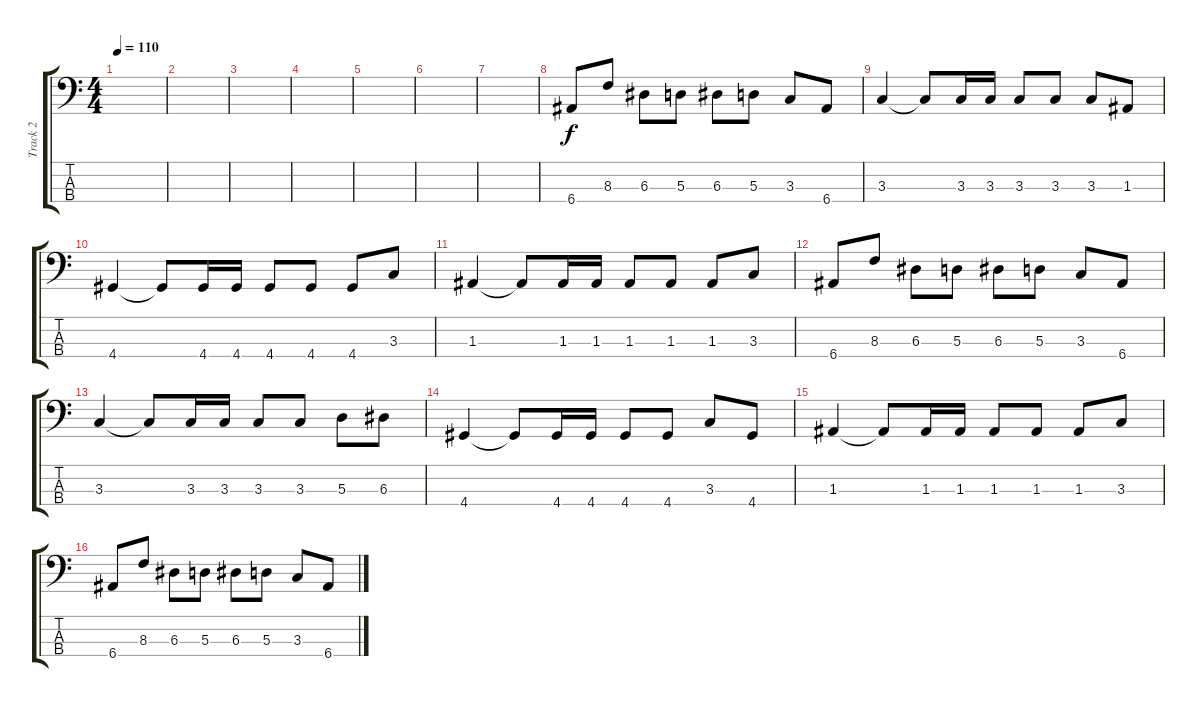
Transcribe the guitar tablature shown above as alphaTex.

\track ("Track 2" "Track 2") {instrument electricbassfinger}
\staff {score tabs}
\tuning (G2 D2 A1 E1) {hide}
\ts (4 4)
\tempo 110
\clef f4
\ks c
|
|
|
|
|
|
|
6.4.8 8.3.8 6.3.8 5.3.8 6.3.8 5.3.8 3.3.8 6.4.8 |
3.3.4 3.3{t}.8 3.3.16 3.3.16 3.3.8 3.3.8 3.3.8 1.3.8 |
4.4.4 4.4{t}.8 4.4.16 4.4.16 4.4.8 4.4.8 4.4.8 3.3.8 |
1.3.4 1.3{t}.8 1.3.16 1.3.16 1.3.8 1.3.8 1.3.8 3.3.8 |
6.4.8 8.3.8 6.3.8 5.3.8 6.3.8 5.3.8 3.3.8 6.4.8 |
3.3.4 3.3{t}.8 3.3.16 3.3.16 3.3.8 3.3.8 5.3.8 6.3.8 |
4.4.4 4.4{t}.8 4.4.16 4.4.16 4.4.8 4.4.8 3.3.8 4.4.8 |
1.3.4 1.3{t}.8 1.3.16 1.3.16 1.3.8 1.3.8 1.3.8 3.3.8 |
6.4.8 8.3.8 6.3.8 5.3.8 6.3.8 5.3.8 3.3.8 6.4.8
